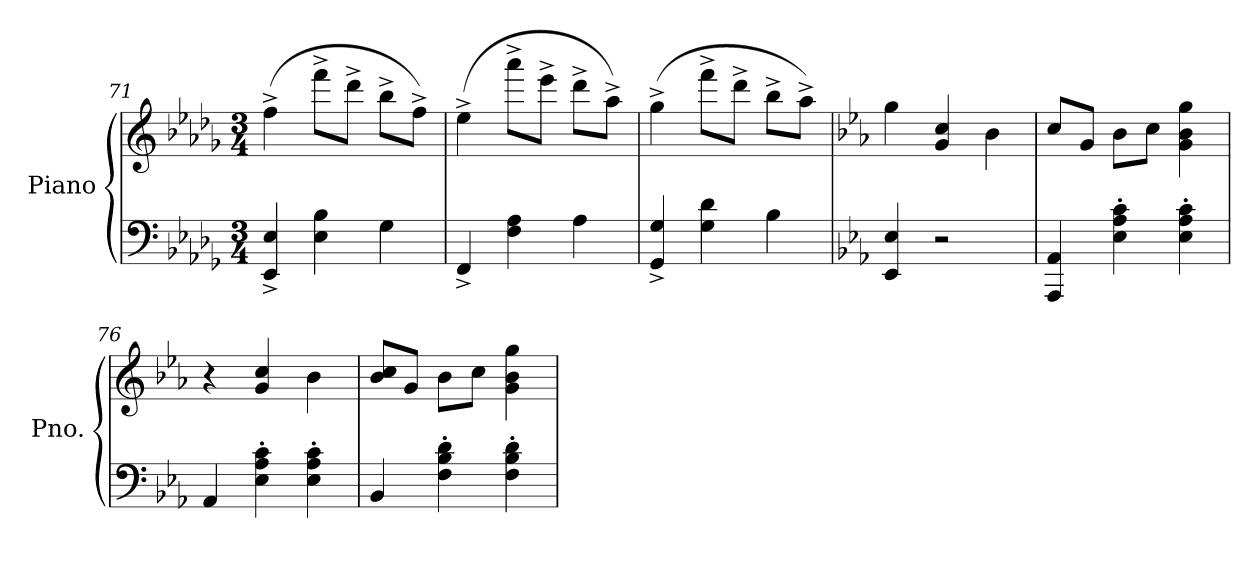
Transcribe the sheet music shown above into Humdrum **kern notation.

**kern	**kern
*part1	*part1
*staff2	*staff1
*I"Piano	*
*I'Pno.	*
*clefF4	*clefG2
*k[b-e-a-d-g-]	*k[b-e-a-d-g-]
*M3/4	*M3/4
=71	=71
4EE-/^ 4E-/^	(4ff^\
4E-\ 4B-\	8fff^\L
.	8ddd-^\J
4G-\	8bb-^\L
.	8ff^\J)
=72	=72
4FF^/	(4ee-^\
4F\ 4A-\	8aaa-^\L
.	8eee-^\J
4A-\	8ddd-^\L
.	8aa-^\J)
=73	=73
4GG-/^ 4G-/^	(4gg-^\
4G-\ 4d-\	8fff^\L
.	8ddd-^\J
4B-\	8bb-^\L
.	8aa-^\J)
=74	=74
*k[b-e-a-]	*k[b-e-a-]
4EE-/ 4E-/	4gg\
2r	4g/ 4cc/
.	4b-\
!!LO:LB:g=z
=75	=75
4AAA-/ 4AA-/	8cc/L
.	8g/J
4E-\' 4A-\' 4c\'	8b-\L
.	8cc\J
4E-\' 4A-\' 4c\'	4g\ 4b-\ 4gg\
=76	=76
4AA-/	4r
4E-\' 4A-\' 4c\'	4g/ 4cc/
4E-\' 4A-\' 4c\'	4b-\
=77	=77
4BB-/	8b-/ 8cc/L
.	8g/J
4F\' 4B-\' 4d\'	8b-\L
.	8cc\J
4F\' 4B-\' 4d\'	4g\ 4b-\ 4gg\
=	=
*-	*-
